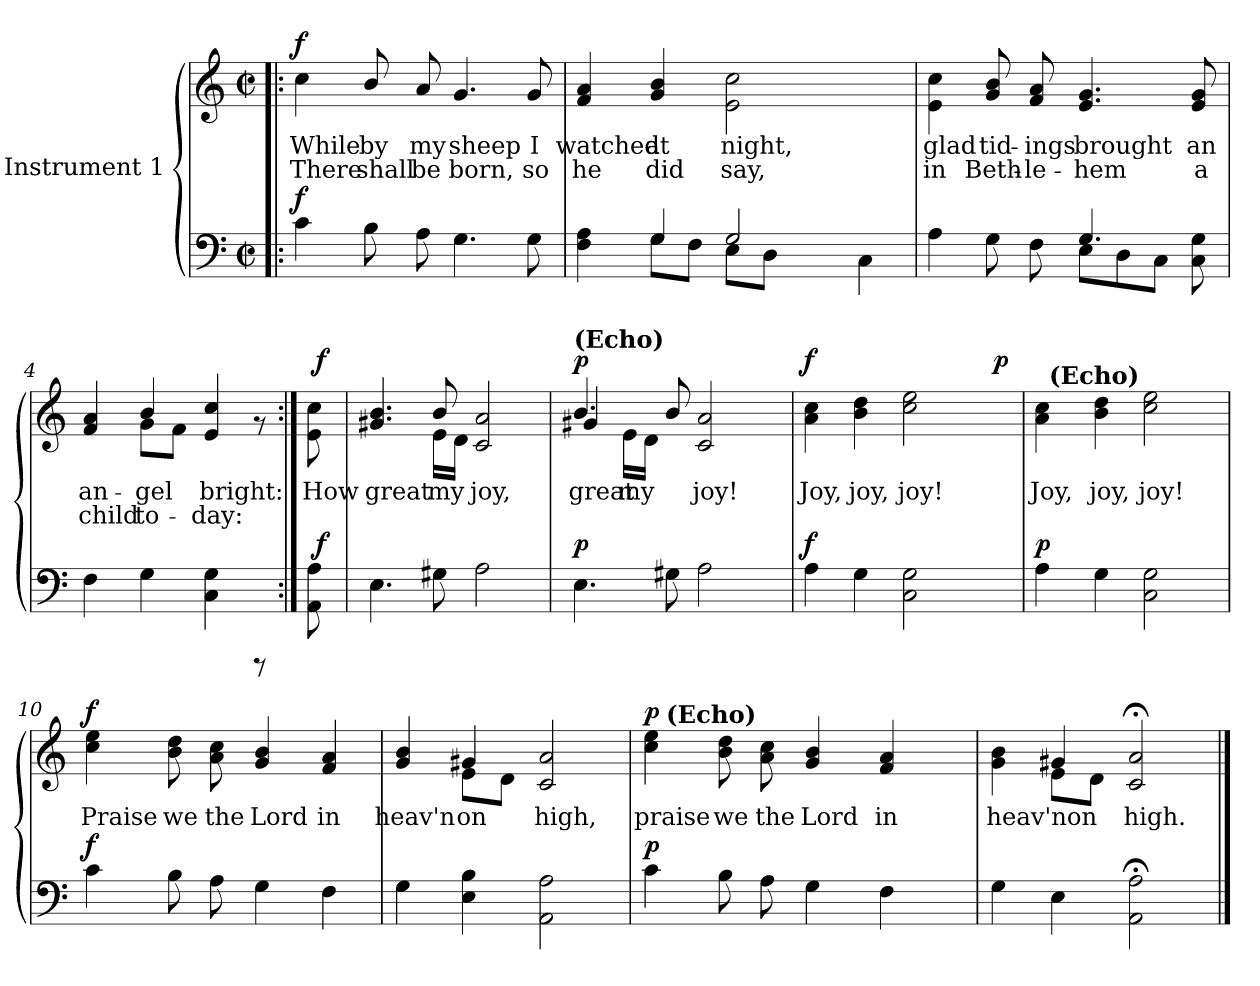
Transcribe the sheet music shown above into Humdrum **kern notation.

**kern	**dynam	**kern	**text	**text	**dynam
*part2	*part2	*part1	*part1	*part1	*part1
*staff2	*staff2	*staff1	*staff1	*staff1	*staff1
*I"Instrument 1	*	*I"Instrument 1	*	*	*
!!LO:PB:g=z
*stria5	*	*stria5	*	*	*
*clefF4	*	*clefG2	*	*	*
*k[]	*	*k[]	*	*	*
*C:	*	*C:	*	*	*
*M2/2	*	*M2/2	*	*	*
*met(c|)	*	*met(c|)	*	*	*
=1!|:	=1!|:	=1!|:	=1!|:	=1!|:	=1!|:
!	!LO:DY:a	!	!LO:LY:b:rj	!LO:LY:b:rj	!LO:DY:a
4c\	f	4cc\	While	There	f
!	!	!	!LO:LY:b:rj	!LO:LY:b:rj	!
8B\	.	8b/	by	shall	.
!	!	!	!LO:LY:b:rj	!LO:LY:b:rj	!
8A\	.	8a/	my	be	.
!	!	!	!LO:LY:b:rj	!LO:LY:b:rj	!
4.G\	.	4.g/	sheep	born,	.
!	!	!	!LO:LY:b:rj	!LO:LY:b:rj	!
8G\	.	8g/	I	so	.
=2	=2	=2	=2	=2	=2
*^	*	*	*	*	*
!	!	!	!	!LO:LY:b:rj	!LO:LY:b:rj	!
4A\ 4F\	4ryy	.	4a/ 4f/	watched	he	.
!	!	!	!	!LO:LY:b:rj	!LO:LY:b:rj	!
4G/	8G\L	.	4b/ 4g/	at	did	.
.	8F\J	.	.	.	.	.
!	!	!	!	!LO:LY:b:rj	!LO:LY:b:rj	!
2G/	8E\L	.	2e\ 2cc\	night,	say,	.
.	8D\J	.	.	.	.	.
.	2ryy	.	.	.	.	.
4C\	.	.	4ryy	.	.	.
!!LO:LB:g=z
=3	=3	=3	=3	=3	=3	=3
!	!	!	!	!LO:LY:b:rj	!LO:LY:b:rj	!
4A\	2ryy	.	4cc\ 4e\	glad	in	.
!	!	!	!	!LO:LY:b:rj	!LO:LY:b:rj	!
8G\	.	.	8g/ 8b/	tid-	-Beth-	.
!	!	!	!	!LO:LY:b:rj	!LO:LY:b:rj	!
8F\	.	.	8f/ 8a/	-ings	le-	.
!	!	!	!	!LO:LY:b:rj	!LO:LY:b:rj	!
4.G/	8E\L	.	4.e/ 4.g/	-brought	hem	.
.	8D\	.	.	.	.	.
.	8C\J	.	.	.	.	.
!	!	!	!	!LO:LY:b:rj	!LO:LY:b:rj	!
8G\ 8C\	8ryy	.	8g/ 8e/	an	a	.
=4	=4	=4	=4	=4	=4	=4
!	!	!	!	!LO:LY:b:rj	!LO:LY:b:rj	!
*v	*v	*	*^	*	*	*
4F\	.	4a/ 4f/	4ryy	an-	-child	.
!	!	!	!	!LO:LY:b:rj	!LO:LY:b:rj	!
4G\	.	4b/	8g\L	gel	to-	.
!	!	!	!	!LO:LY:b:rj	!LO:LY:b:rj	!
.	.	.	8f\J	--	-	.
!	!	!	!	!LO:LY:b:rj	!LO:LY:b:rj	!
4C\ 4G\	.	4cc/ 4e/	4.ryy	bright:	day:	.
8rCCC	.	8rf	.	.	.	.
!!LO:LB:g=z	!!
=5:|!	=5:|!	=5:|!	=5:|!	=5:|!	=5:|!	=5:|!
!	!	!	!	!LO:LY:b:rj	!	!
*^	*	*	*	*	*	*
8A\ 8AA\	64ryy	.	8cc\ 8e\	64ryy	How	.	.
!	!	!LO:DY:a	!	!	!	!	!LO:DY:a
.	16..ryy	f	.	16..ryy	.	.	f
=6	=6	=6	=6	=6	=6	=6	=6
!	!	!	!	!	!LO:LY:b:rj	!	!
*v	*v	*	*	*	*	*	*
4.E\	.	4.g#X/ 4.b/	4.ryy	great	.	.
!	!	!	!	!LO:LY:b:rj	!	!
8G#X\	.	8b/	16e\L	my	.	.
!	!	!	!	!LO:LY:b:rj	!	!
.	.	.	16d\J	.	.	.
!	!	!	!	!LO:LY:b:rj	!	!
2A\	.	2a/ 2c/	2ryy	joy,	.	.
=7	=7	=7	=7	=7	=7	=7
!	!	!LO:TX:a:B:t=(Echo)	!	!	!	!
!	!LO:DY:a	!	!	!LO:LY:b:rj	!	!LO:DY:a
4.E\	p	4.b/	4g#X/	great	.	p
!	!	!	!	!LO:LY:b:rj	!	!
.	.	.	16e\L	my	.	.
!	!	!	!	!LO:LY:b:rj	!	!
.	.	.	16d\J	.	.	.
8G#X\	.	8b/L	2ryy	.	.	.
!	!	!	!	!LO:LY:b:rj	!	!
2A\	.	2c/ 2a/	.	joy!	.	.
.	.	.	8ryy	.	.	.
=8	=8	=8	=8	=8	=8	=8
!	!LO:DY:a	!	!	!LO:LY:b:rj	!	!LO:DY:a
4A\	f	4a\ 4cc\	2ryy	Joy,	.	f
!	!	!	!	!LO:LY:b:rj	!	!
4G\	.	4dd\ 4b\	.	joy,	.	.
!	!	!	!	!LO:LY:b:rj	!	!
2G\ 2C\	.	2ee\ 2cc\	4ryy	joy!	.	.
.	.	.	8ryy	.	.	.
.	.	.	64ryy	.	.	.
!	!	!	!	!	!	!LO:DY:a
.	.	.	16..ryy	.	.	p
=9	=9	=9	=9	=9	=9	=9
!	!LO:DY:a	!	!	!LO:LY:b:rj	!	!
4A\	p	4a\ 4cc\	32ryy	Joy,	.	.
!	!	!	!LO:TX:a:B:t=(Echo)	!	!	!
.	.	.	2ryy	.	.	.
!	!	!	!	!LO:LY:b:rj	!	!
4G\	.	4dd\ 4b\	.	joy,	.	.
!	!	!	!	!LO:LY:b:rj	!	!
2G\ 2C\	.	2cc\ 2ee\	.	joy!	.	.
.	.	.	4...ryy	.	.	.
!!LO:LB:g=z
=10	=10	=10	=10	=10	=10	=10
!	!LO:DY:a	!	!	!LO:LY:b:rj	!	!LO:DY:a
*	*	*v	*v	*	*	*
4c\	f	4ee\ 4cc\	Praise	.	f
!	!	!	!LO:LY:b:rj	!	!
8B\	.	8dd\ 8b\	we	.	.
!	!	!	!LO:LY:b:rj	!	!
8A\	.	8a\ 8cc\	the	.	.
!	!	!	!LO:LY:b:rj	!	!
4G\	.	4g/ 4b/	Lord	.	.
!	!	!	!LO:LY:b:rj	!	!
4F\	.	4a/ 4f/	in	.	.
=11	=11	=11	=11	=11	=11
!	!	!	!LO:LY:b:rj	!	!
*	*	*^	*	*	*
4G\	.	4g/ 4b/	4ryy	heav'n	.	.
!	!	!	!	!LO:LY:b:rj	!	!
4B\ 4E\	.	4g#X/	8e\L	on	.	.
!	!	!	!	!LO:LY:b:rj	!	!
.	.	.	8d\J	.	.	.
!	!	!	!	!LO:LY:b:rj	!	!
2AA\ 2A\	.	2a/ 2c/	2ryy	high,	.	.
=12	=12	=12	=12	=12	=12	=12
!	!LO:DY:a	!	!	!LO:LY:b:rj	!	!LO:DY:a
4c\	p	4ee\ 4cc\	32.ryy	praise	.	p
!	!	!	!LO:TX:a:B:t=(Echo)	!	!	!
.	.	.	2ryy	.	.	.
!	!	!	!	!LO:LY:b:rj	!	!
8B\	.	8b\ 8dd\	.	we	.	.
!	!	!	!	!LO:LY:b:rj	!	!
8A\	.	8cc\ 8a\	.	the	.	.
!	!	!	!	!LO:LY:b:rj	!	!
4G\	.	4b/ 4g/	.	Lord	.	.
.	.	.	4ryy	.	.	.
!	!	!	!	!LO:LY:b:rj	!	!
4F\	.	4a/ 4f/	.	in	.	.
.	.	.	8ryy	.	.	.
.	.	.	16ryy	.	.	.
.	.	.	64ryy	.	.	.
=13	=13	=13	=13	=13	=13	=13
!	!	!	!	!LO:LY:b:rj	!	!
4G\	.	4g\ 4b\	4ryy	heav'non	.	.
!	!	!	!	!LO:LY:b:rj	!	!
4E\	.	4g#X/	8e\L	.	.	.
!	!	!	!	!LO:LY:b:rj	!	!
.	.	.	8d\J	.	.	.
!	!	!	!	!LO:LY:b:rj	!	!
2A\; 2AA\;	.	2a/;< 2c/;<	2ryy	high.	.	.
*	*	*v	*v	*	*	*
==	==	==	==	==	==
*-	*-	*-	*-	*-	*-
